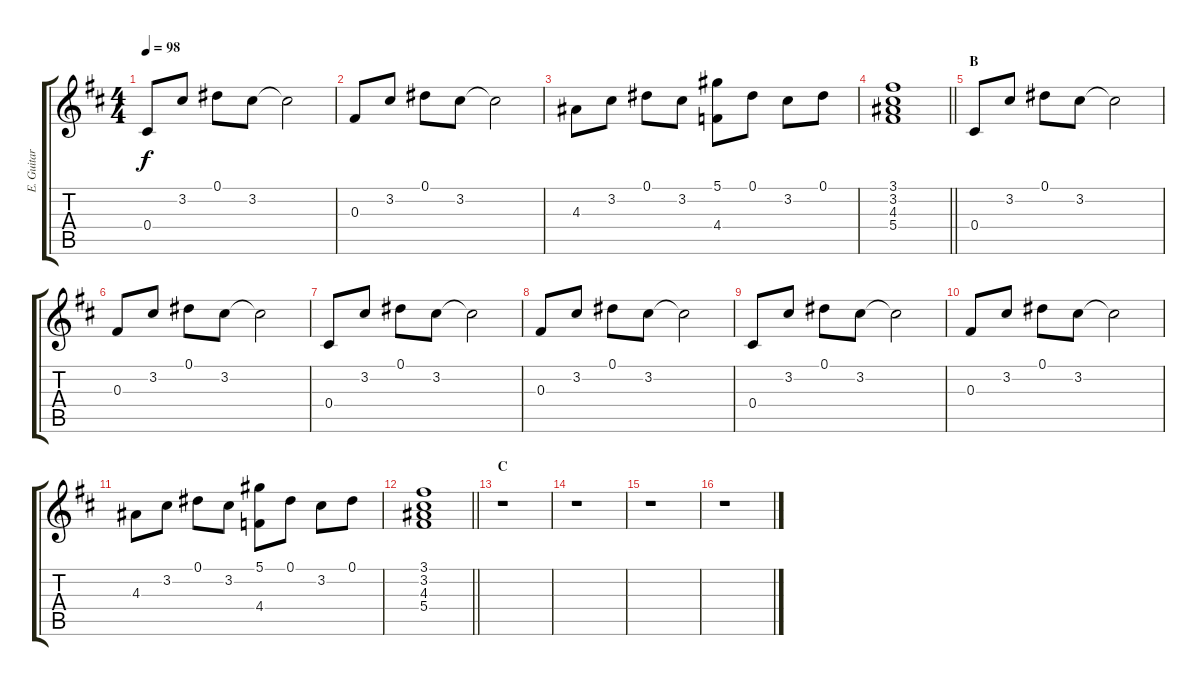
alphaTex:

\track ("E. Guitar I" "E. Guitar ") {instrument distortionguitar}
\staff {score tabs}
\tuning (Eb4 Bb3 Gb3 Db3 Ab2 Db2) {hide}
\ts (4 4)
\tempo 98
\clef g2
\ks d
0.4.8{dy f} 3.2.8 0.1.8 3.2.8 3.2{t}.2 |
0.3.8 3.2.8 0.1.8 3.2.8 3.2{t}.2 |
4.3.8 3.2.8 0.1.8 3.2.8 (5.1 4.4).8 0.1.8 3.2.8 0.1.8 |
\barLineRight lightlight
(3.1 3.2 4.3 5.4).1 |
\section ("" "B")
0.4.8 3.2.8 0.1.8 3.2.8 3.2{t}.2 |
0.3.8 3.2.8 0.1.8 3.2.8 3.2{t}.2 |
0.4.8 3.2.8 0.1.8 3.2.8 3.2{t}.2 |
0.3.8 3.2.8 0.1.8 3.2.8 3.2{t}.2 |
0.4.8 3.2.8 0.1.8 3.2.8 3.2{t}.2 |
0.3.8 3.2.8 0.1.8 3.2.8 3.2{t}.2 |
4.3.8 3.2.8 0.1.8 3.2.8 (5.1 4.4).8 0.1.8 3.2.8 0.1.8 |
\barLineRight lightlight
(3.1 3.2 4.3 5.4).1 |
\section ("" "C")
r.1 |
r.1 |
r.1 |
r.1
